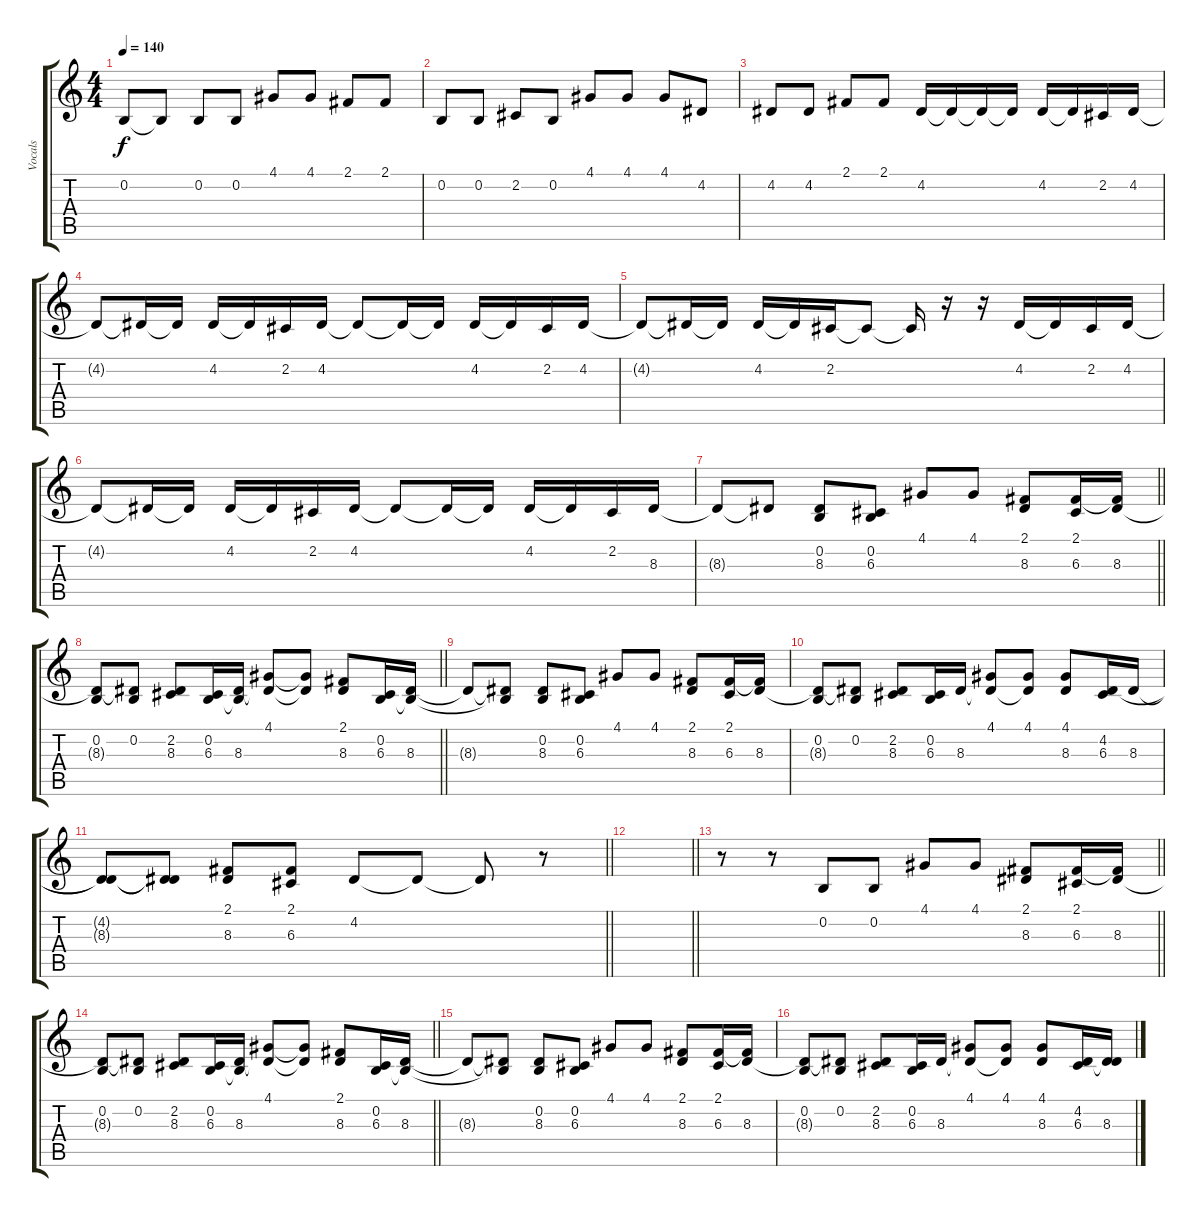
\track ("Vocals" "Vocals") {instrument altosax}
\staff {score tabs}
\tuning (E4 B3 G3 D3 A2 E2) {hide}
\ts (4 4)
\tempo 140
\clef g2
\ks c
0.2{t}.8{dy f} 0.2{t}.8 0.2.8 0.2.8 4.1.8 4.1.8 2.1.8 2.1.8 |
0.2.8 0.2.8 2.2.8 0.2.8 4.1.8 4.1.8 4.1.8 4.2.8 |
4.2.8 4.2.8 2.1.8 2.1.8 4.2.16 4.2{t}.16 4.2{t}.16 4.2{t}.16 4.2.16 4.2{t}.16 2.2.16 4.2.16 |
4.2{t}.8 4.2{t}.16 4.2{t}.16 4.2.16 4.2{t}.16 2.2.16 4.2.16 4.2{t}.8 4.2{t}.16 4.2{t}.16 4.2.16 4.2{t}.16 2.2.16 4.2.16 |
4.2{t}.8 4.2{t}.16 4.2{t}.16 4.2.16 4.2{t}.16 2.2.16 2.2{t}.8 2.2{t}.16 r.16 r.16 4.2.16 4.2{t}.16 2.2.16 4.2.16 |
4.2{t}.8 4.2{t}.16 4.2{t}.16 4.2.16 4.2{t}.16 2.2.16 4.2.16 4.2{t}.8 4.2{t}.16 4.2{t}.16 4.2.16 4.2{t}.16 2.2.16 8.3.16 |
\barLineRight lightlight
8.3{t}.8 8.3{t}.8 (0.2 8.3).8 (0.2 6.3).8 4.1.8 4.1.8 (2.1 8.3).8 (2.1 6.3).16 (2.1{t} 8.3).16 |
\barLineRight lightlight
(0.2 8.3{t}).8 (0.2 8.3{t}).8 (2.2 8.3).8 (0.2 6.3).16 (0.2{t} 8.3).16 (4.1 8.3{t}).8 (4.1{t} 8.3{t}).8 (2.1 8.3).8 (0.2 6.3).16 (0.2{t} 8.3).16 |
8.3{t}.8 (0.2{t} 8.3{t}).8 (0.2 8.3).8 (0.2 6.3).8 4.1.8 4.1.8 (2.1 8.3).8 (2.1 6.3).16 (2.1{t} 8.3).16 |
(0.2 8.3{t}).8 (0.2 8.3{t}).8 (2.2 8.3).8 (0.2 6.3).16 8.3.16 (4.1 8.3{t}).8 (4.1 8.3{t}).8 (4.1 8.3).8 (4.2 6.3).16 8.3.16 |
\barLineRight lightlight
(4.2{t} 8.3{t}).8 (4.2{t} 8.3{t}).8 (2.1 8.3).8 (2.1 6.3).8 4.2.8 4.2{t}.8 4.2{t}.8 r.8 |
\barLineRight lightlight
|
\barLineRight lightlight
r.8 r.8 0.2.8 0.2.8 4.1.8 4.1.8 (2.1 8.3).8 (2.1 6.3).16 (2.1{t} 8.3).16 |
\barLineRight lightlight
(0.2 8.3{t}).8 (0.2 8.3{t}).8 (2.2 8.3).8 (0.2 6.3).16 (0.2{t} 8.3).16 (4.1 8.3{t}).8 (4.1{t} 8.3{t}).8 (2.1 8.3).8 (0.2 6.3).16 (0.2{t} 8.3).16 |
8.3{t}.8 (0.2{t} 8.3{t}).8 (0.2 8.3).8 (0.2 6.3).8 4.1.8 4.1.8 (2.1 8.3).8 (2.1 6.3).16 (2.1{t} 8.3).16 |
(0.2 8.3{t}).8 (0.2 8.3{t}).8 (2.2 8.3).8 (0.2 6.3).16 8.3.16 (4.1 8.3{t}).8 (4.1 8.3{t}).8 (4.1 8.3).8 (4.2 6.3).16 (4.2{t} 8.3).16
